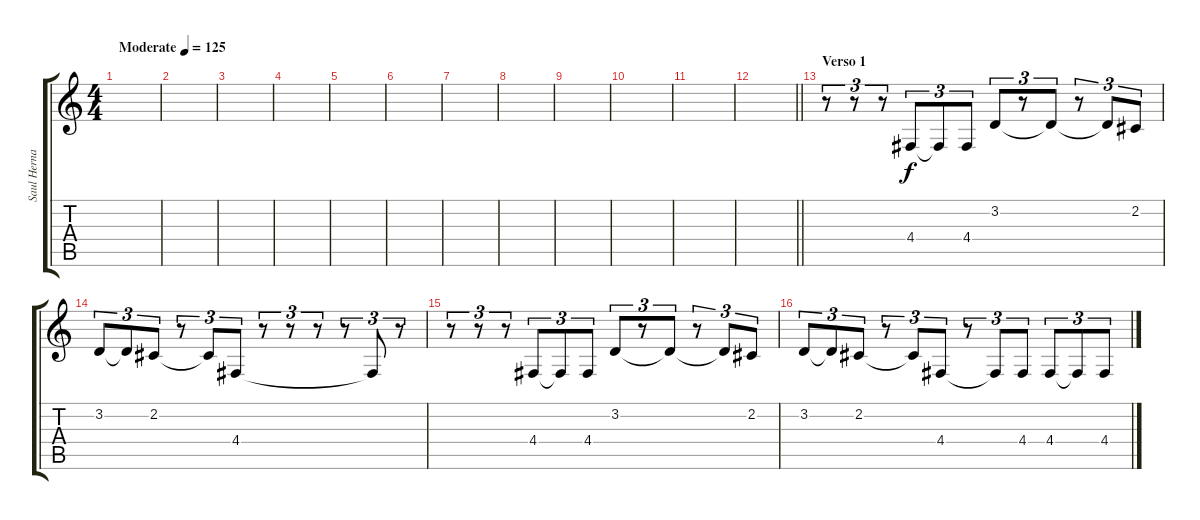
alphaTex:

\track ("Saul Hernandez Voz" "Saul Herna") {instrument flute}
\staff {score tabs}
\tuning (E4 B3 G3 D3 A2 E2) {hide}
\ts (4 4)
\tempo (125 "Moderate")
\clef g2
\ks c
|
|
|
|
|
|
|
|
|
|
|
\barLineRight lightlight
|
\section ("" "Verso 1")
r.8{tu (3 2)} r.8{tu (3 2)} r.8{tu (3 2)} 4.4.8{tu (3 2)} 4.4{t}.8{tu (3 2)} 4.4.8{tu (3 2)} 3.2.8{tu (3 2)} r.8{tu (3 2)} 3.2{t}.8{tu (3 2)} r.8{tu (3 2)} 3.2{t}.8{tu (3 2)} 2.2.8{tu (3 2)} |
3.2.8{tu (3 2)} 3.2{t}.8{tu (3 2)} 2.2.8{tu (3 2)} r.8{tu (3 2)} 2.2{t}.8{tu (3 2)} 4.4.8{tu (3 2)} r.8{tu (3 2)} r.8{tu (3 2)} r.8{tu (3 2)} r.8{tu (3 2)} 4.4{t}.8{tu (3 2)} r.8{tu (3 2)} |
r.8{tu (3 2)} r.8{tu (3 2)} r.8{tu (3 2)} 4.4.8{tu (3 2)} 4.4{t}.8{tu (3 2)} 4.4.8{tu (3 2)} 3.2.8{tu (3 2)} r.8{tu (3 2)} 3.2{t}.8{tu (3 2)} r.8{tu (3 2)} 3.2{t}.8{tu (3 2)} 2.2.8{tu (3 2)} |
3.2.8{tu (3 2)} 3.2{t}.8{tu (3 2)} 2.2.8{tu (3 2)} r.8{tu (3 2)} 2.2{t}.8{tu (3 2)} 4.4.8{tu (3 2)} r.8{tu (3 2)} 4.4{t}.8{tu (3 2)} 4.4.8{tu (3 2)} 4.4.8{tu (3 2)} 4.4{t}.8{tu (3 2)} 4.4.8{tu (3 2)}
